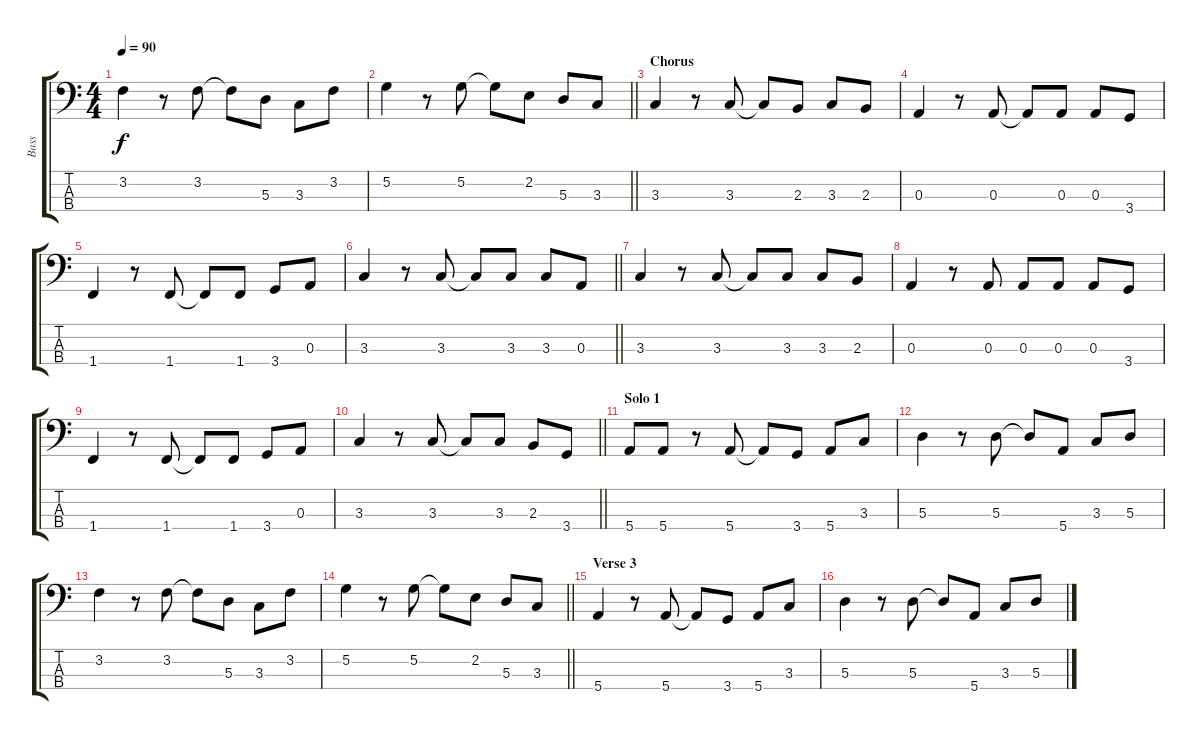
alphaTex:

\track ("Bass" "Bass") {instrument electricbassfinger}
\staff {score tabs}
\tuning (G2 D2 A1 E1) {hide}
\ts (4 4)
\tempo 90
\clef f4
\ks c
3.2.4{dy f} r.8 3.2.8 3.2{t}.8 5.3.8 3.3.8 3.2.8 |
\barLineRight lightlight
5.2.4 r.8 5.2.8 5.2{t}.8 2.2.8 5.3.8 3.3.8 |
\section ("" "Chorus")
3.3.4 r.8 3.3.8 3.3{t}.8 2.3.8 3.3.8 2.3.8 |
0.3.4 r.8 0.3.8 0.3{t}.8 0.3.8 0.3.8 3.4.8 |
1.4.4 r.8 1.4.8 1.4{t}.8 1.4.8 3.4.8 0.3.8 |
\barLineRight lightlight
3.3.4 r.8 3.3.8 3.3{t}.8 3.3.8 3.3.8 0.3.8 |
3.3.4 r.8 3.3.8 3.3{t}.8 3.3.8 3.3.8 2.3.8 |
0.3.4 r.8 0.3.8 0.3.8 0.3.8 0.3.8 3.4.8 |
1.4.4 r.8 1.4.8 1.4{t}.8 1.4.8 3.4.8 0.3.8 |
\barLineRight lightlight
3.3.4 r.8 3.3.8 3.3{t}.8 3.3.8 2.3.8 3.4.8 |
\section ("" "Solo 1")
5.4.8 5.4.8 r.8 5.4.8 5.4{t}.8 3.4.8 5.4.8 3.3.8 |
5.3.4 r.8 5.3.8 5.3{t}.8 5.4.8 3.3.8 5.3.8 |
3.2.4 r.8 3.2.8 3.2{t}.8 5.3.8 3.3.8 3.2.8 |
\barLineRight lightlight
5.2.4 r.8 5.2.8 5.2{t}.8 2.2.8 5.3.8 3.3.8 |
\section ("" "Verse 3")
5.4.4 r.8 5.4.8 5.4{t}.8 3.4.8 5.4.8 3.3.8 |
5.3.4 r.8 5.3.8 5.3{t}.8 5.4.8 3.3.8 5.3.8
